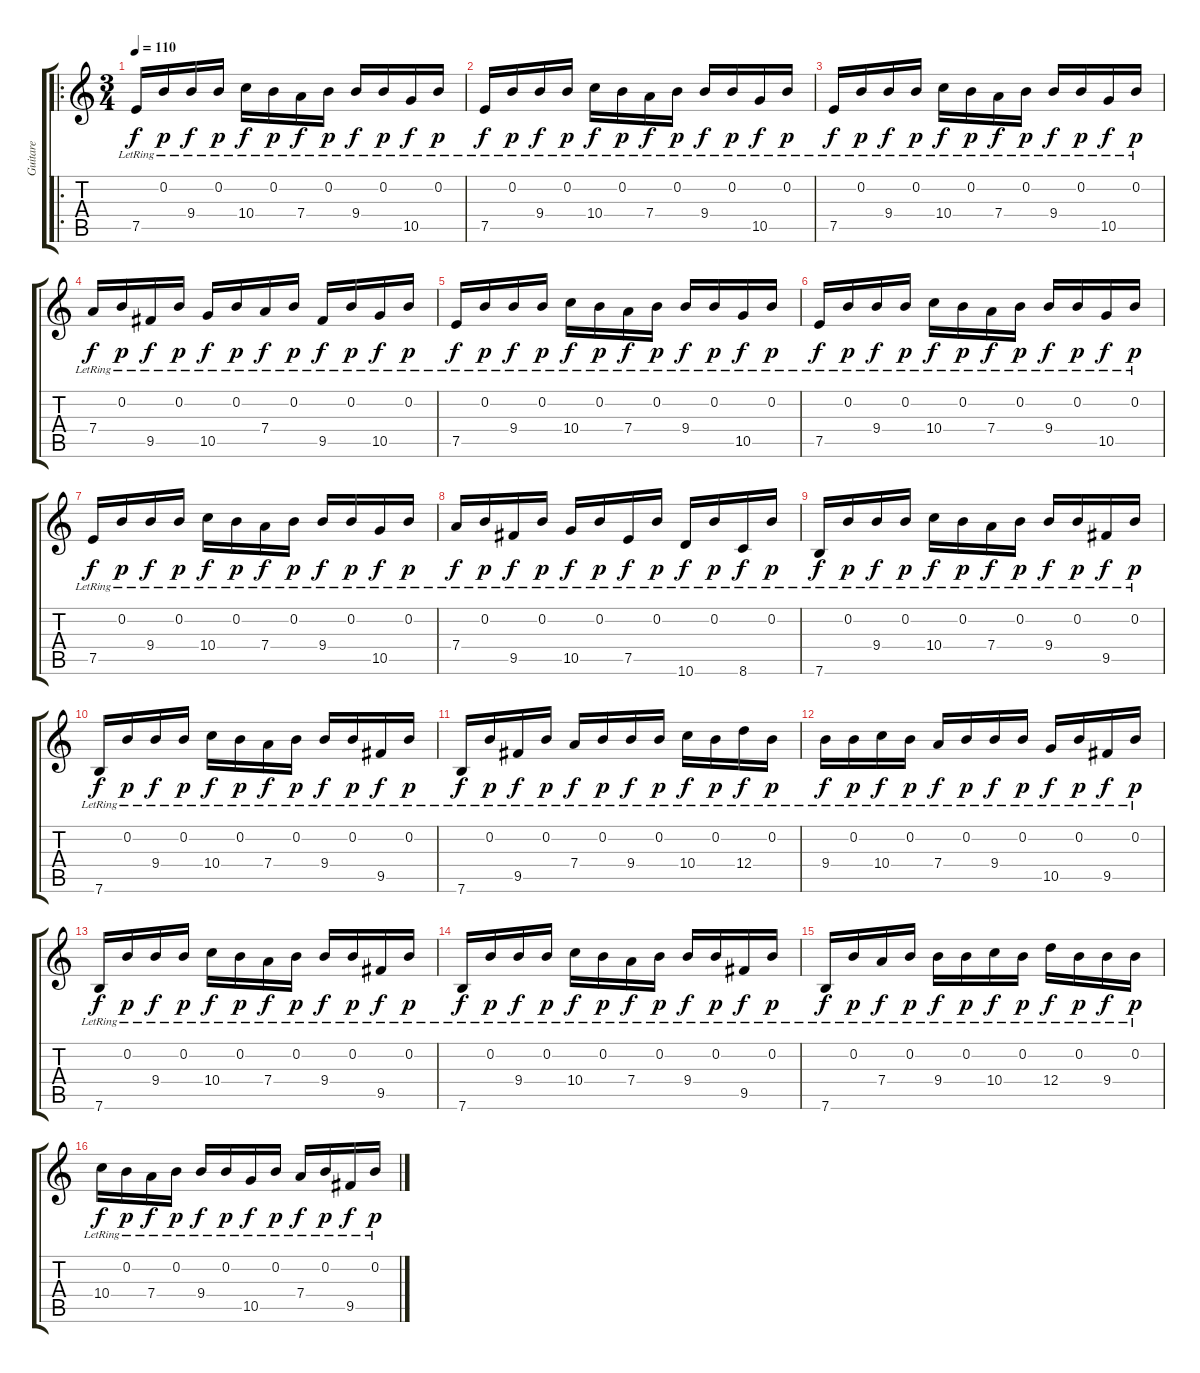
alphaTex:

\track ("Guitare" "Guitare") {instrument acousticguitarnylon}
\staff {score tabs}
\tuning (E4 B3 G3 D3 A2 E2) {hide}
\ro
\ts (3 4)
\tempo 110
\clef g2
\ks c
7.5{lr}.16{dy f instrument acousticguitarnylon} 0.2{lr}.16{dy p} 9.4{lr}.16{dy f} 0.2{lr}.16{dy p} 10.4{lr}.16{dy f} 0.2{lr}.16{dy p} 7.4{lr}.16{dy f} 0.2{lr}.16{dy p} 9.4{lr}.16{dy f} 0.2{lr}.16{dy p} 10.5{lr}.16{dy f} 0.2{lr}.16{dy p} |
7.5{lr}.16{dy f} 0.2{lr}.16{dy p} 9.4{lr}.16{dy f} 0.2{lr}.16{dy p} 10.4{lr}.16{dy f} 0.2{lr}.16{dy p} 7.4{lr}.16{dy f} 0.2{lr}.16{dy p} 9.4{lr}.16{dy f} 0.2{lr}.16{dy p} 10.5{lr}.16{dy f} 0.2{lr}.16{dy p} |
7.5{lr}.16{dy f} 0.2{lr}.16{dy p} 9.4{lr}.16{dy f} 0.2{lr}.16{dy p} 10.4{lr}.16{dy f} 0.2{lr}.16{dy p} 7.4{lr}.16{dy f} 0.2{lr}.16{dy p} 9.4{lr}.16{dy f} 0.2{lr}.16{dy p} 10.5{lr}.16{dy f} 0.2{lr}.16{dy p} |
7.4{lr}.16{dy f} 0.2{lr}.16{dy p} 9.5{lr}.16{dy f} 0.2{lr}.16{dy p} 10.5{lr}.16{dy f} 0.2{lr}.16{dy p} 7.4{lr}.16{dy f} 0.2{lr}.16{dy p} 9.5{lr}.16{dy f} 0.2{lr}.16{dy p} 10.5{lr}.16{dy f} 0.2{lr}.16{dy p} |
7.5{lr}.16{dy f} 0.2{lr}.16{dy p} 9.4{lr}.16{dy f} 0.2{lr}.16{dy p} 10.4{lr}.16{dy f} 0.2{lr}.16{dy p} 7.4{lr}.16{dy f} 0.2{lr}.16{dy p} 9.4{lr}.16{dy f} 0.2{lr}.16{dy p} 10.5{lr}.16{dy f} 0.2{lr}.16{dy p} |
7.5{lr}.16{dy f} 0.2{lr}.16{dy p} 9.4{lr}.16{dy f} 0.2{lr}.16{dy p} 10.4{lr}.16{dy f} 0.2{lr}.16{dy p} 7.4{lr}.16{dy f} 0.2{lr}.16{dy p} 9.4{lr}.16{dy f} 0.2{lr}.16{dy p} 10.5{lr}.16{dy f} 0.2{lr}.16{dy p} |
7.5{lr}.16{dy f} 0.2{lr}.16{dy p} 9.4{lr}.16{dy f} 0.2{lr}.16{dy p} 10.4{lr}.16{dy f} 0.2{lr}.16{dy p} 7.4{lr}.16{dy f} 0.2{lr}.16{dy p} 9.4{lr}.16{dy f} 0.2{lr}.16{dy p} 10.5{lr}.16{dy f} 0.2{lr}.16{dy p} |
7.4{lr}.16{dy f} 0.2{lr}.16{dy p} 9.5{lr}.16{dy f} 0.2{lr}.16{dy p} 10.5{lr}.16{dy f} 0.2{lr}.16{dy p} 7.5{lr}.16{dy f} 0.2{lr}.16{dy p} 10.6{lr}.16{dy f} 0.2{lr}.16{dy p} 8.6{lr}.16{dy f} 0.2{lr}.16{dy p} |
7.6{lr}.16{dy f} 0.2{lr}.16{dy p} 9.4{lr}.16{dy f} 0.2{lr}.16{dy p} 10.4{lr}.16{dy f} 0.2{lr}.16{dy p} 7.4{lr}.16{dy f} 0.2{lr}.16{dy p} 9.4{lr}.16{dy f} 0.2{lr}.16{dy p} 9.5{lr}.16{dy f} 0.2{lr}.16{dy p} |
7.6{lr}.16{dy f} 0.2{lr}.16{dy p} 9.4{lr}.16{dy f} 0.2{lr}.16{dy p} 10.4{lr}.16{dy f} 0.2{lr}.16{dy p} 7.4{lr}.16{dy f} 0.2{lr}.16{dy p} 9.4{lr}.16{dy f} 0.2{lr}.16{dy p} 9.5{lr}.16{dy f} 0.2{lr}.16{dy p} |
7.6{lr}.16{dy f} 0.2{lr}.16{dy p} 9.5{lr}.16{dy f} 0.2{lr}.16{dy p} 7.4{lr}.16{dy f} 0.2{lr}.16{dy p} 9.4{lr}.16{dy f} 0.2{lr}.16{dy p} 10.4{lr}.16{dy f} 0.2{lr}.16{dy p} 12.4{lr}.16{dy f} 0.2{lr}.16{dy p} |
9.4{lr}.16{dy f} 0.2{lr}.16{dy p} 10.4{lr}.16{dy f} 0.2{lr}.16{dy p} 7.4{lr}.16{dy f} 0.2{lr}.16{dy p} 9.4{lr}.16{dy f} 0.2{lr}.16{dy p} 10.5{lr}.16{dy f} 0.2{lr}.16{dy p} 9.5{lr}.16{dy f} 0.2{lr}.16{dy p} |
7.6{lr}.16{dy f} 0.2{lr}.16{dy p} 9.4{lr}.16{dy f} 0.2{lr}.16{dy p} 10.4{lr}.16{dy f} 0.2{lr}.16{dy p} 7.4{lr}.16{dy f} 0.2{lr}.16{dy p} 9.4{lr}.16{dy f} 0.2{lr}.16{dy p} 9.5{lr}.16{dy f} 0.2{lr}.16{dy p} |
7.6{lr}.16{dy f} 0.2{lr}.16{dy p} 9.4{lr}.16{dy f} 0.2{lr}.16{dy p} 10.4{lr}.16{dy f} 0.2{lr}.16{dy p} 7.4{lr}.16{dy f} 0.2{lr}.16{dy p} 9.4{lr}.16{dy f} 0.2{lr}.16{dy p} 9.5{lr}.16{dy f} 0.2{lr}.16{dy p} |
7.6{lr}.16{dy f} 0.2{lr}.16{dy p} 7.4{lr}.16{dy f} 0.2{lr}.16{dy p} 9.4{lr}.16{dy f} 0.2{lr}.16{dy p} 10.4{lr}.16{dy f} 0.2{lr}.16{dy p} 12.4{lr}.16{dy f} 0.2{lr}.16{dy p} 9.4{lr}.16{dy f} 0.2{lr}.16{dy p} |
10.4{lr}.16{dy f} 0.2{lr}.16{dy p} 7.4{lr}.16{dy f} 0.2{lr}.16{dy p} 9.4{lr}.16{dy f} 0.2{lr}.16{dy p} 10.5{lr}.16{dy f} 0.2{lr}.16{dy p} 7.4{lr}.16{dy f} 0.2{lr}.16{dy p} 9.5{lr}.16{dy f} 0.2{lr}.16{dy p}
